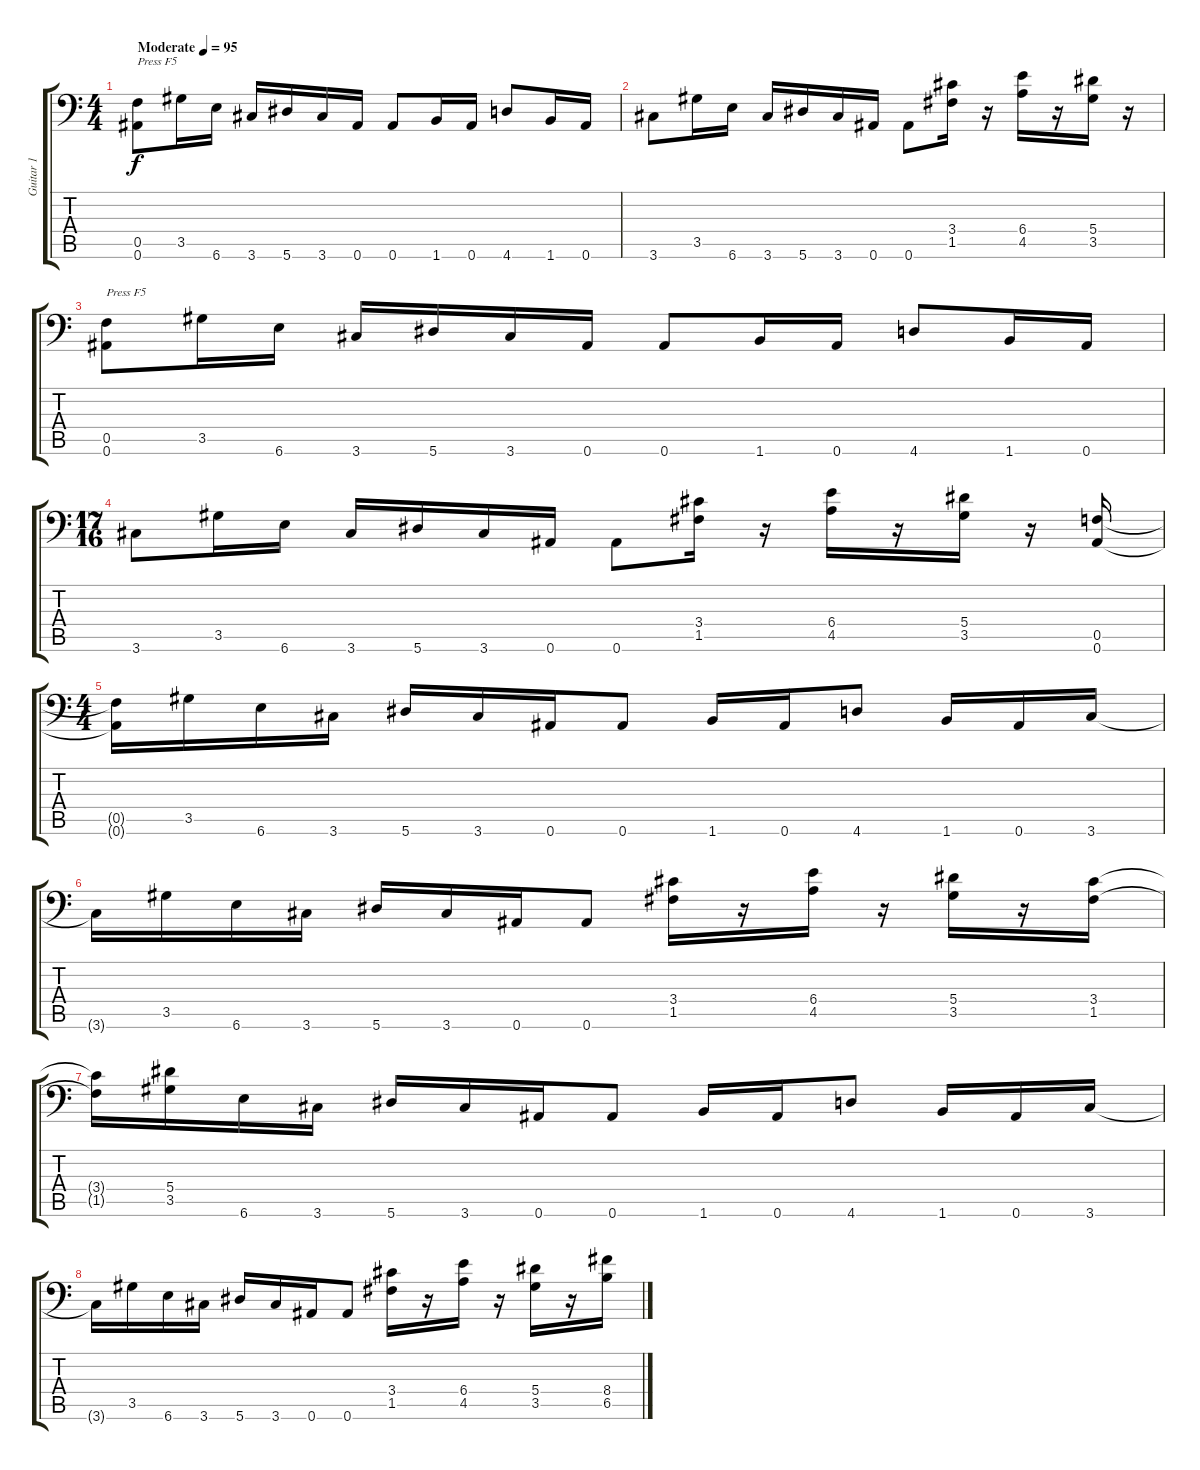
\track ("Guitar 1" "Guitar 1") {instrument distortionguitar}
\staff {score tabs}
\tuning (C4 G3 Eb3 Bb2 F2 Bb1) {hide}
\ts (4 4)
\tempo (95 "Moderate")
\clef f4
\ks c
(0.5 0.6).8{txt "Press F5" dy f instrument distortionguitar} 3.5.16 6.6.16 3.6.16 5.6.16 3.6.16 0.6.16 0.6.8 1.6.16 0.6.16 4.6.8 1.6.16 0.6.16 |
3.6.8 3.5.16 6.6.16 3.6.16 5.6.16 3.6.16 0.6.16 0.6.8 (3.4 1.5).16 r.16 (6.4 4.5).16 r.16 (5.4 3.5).16 r.16 |
(0.5 0.6).8{txt "Press F5"} 3.5.16 6.6.16 3.6.16 5.6.16 3.6.16 0.6.16 0.6.8 1.6.16 0.6.16 4.6.8 1.6.16 0.6.16 |
\ts (17 16)
3.6.8 3.5.16 6.6.16 3.6.16 5.6.16 3.6.16 0.6.16 0.6.8 (3.4 1.5).16 r.16 (6.4 4.5).16 r.16 (5.4 3.5).16 r.16 (0.5 0.6).16 |
\ts (4 4)
(0.5{t} 0.6{t}).16 3.5.16 6.6.16 3.6.16 5.6.16 3.6.16 0.6.16 0.6.8 1.6.16 0.6.16 4.6.8 1.6.16 0.6.16 3.6.16 |
3.6{t}.16 3.5.16 6.6.16 3.6.16 5.6.16 3.6.16 0.6.16 0.6.8 (3.4 1.5).16 r.16 (6.4 4.5).16 r.16 (5.4 3.5).16 r.16 (3.4 1.5).16 |
(3.4{t} 1.5{t}).16 (5.4 3.5).16 6.6.16 3.6.16 5.6.16 3.6.16 0.6.16 0.6.8 1.6.16 0.6.16 4.6.8 1.6.16 0.6.16 3.6.16 |
3.6{t}.16 3.5.16 6.6.16 3.6.16 5.6.16 3.6.16 0.6.16 0.6.8 (3.4 1.5).16 r.16 (6.4 4.5).16 r.16 (5.4 3.5).16 r.16 (8.4 6.5).16
